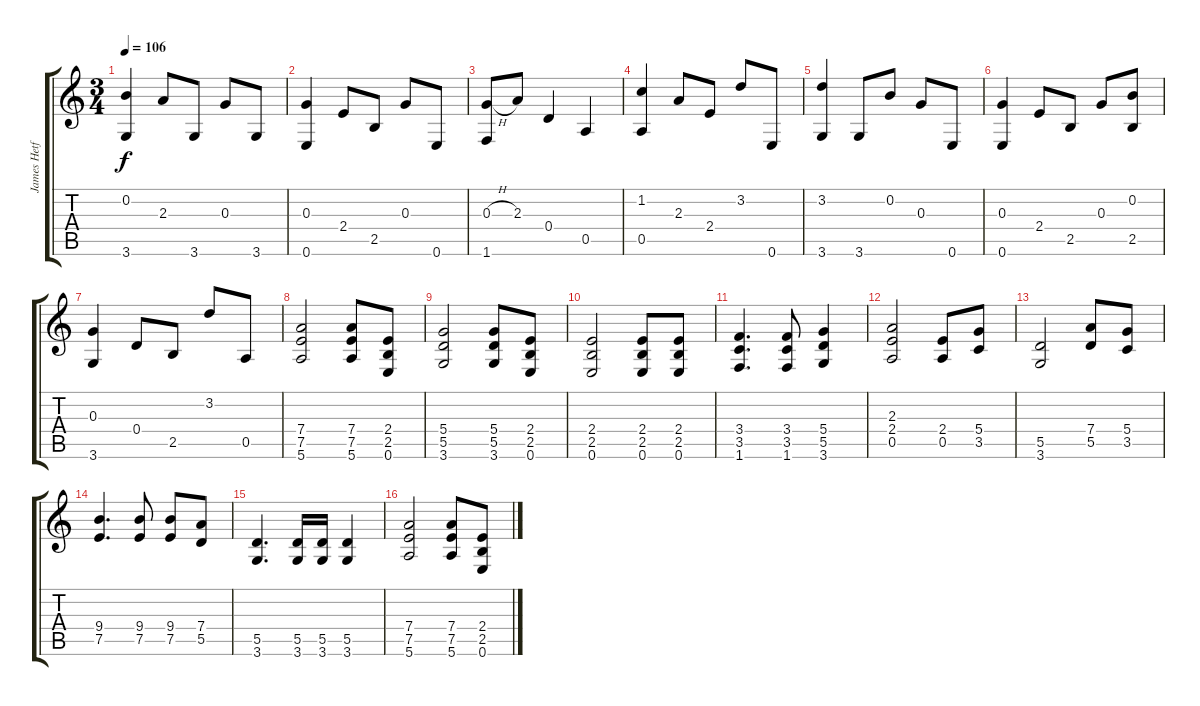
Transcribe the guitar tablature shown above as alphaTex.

\track ("James Hetfield" "James Hetf") {instrument distortionguitar}
\staff {score tabs}
\tuning (E4 B3 G3 D3 A2 E2) {hide}
\ts (3 4)
\tempo 106
\clef g2
\ks c
(0.2 3.6).4{dy f} 2.3.8 3.6.8 0.3.8 3.6.8 |
(0.3 0.6).4 2.4.8 2.5.8 0.3.8 0.6.8 |
(0.3{h} 1.6).8 2.3.8 0.4.4 0.5.4 |
(1.2 0.5).4 2.3.8 2.4.8 3.2.8 0.6.8 |
(3.2 3.6).4 3.6.8 0.2.8 0.3.8 0.6.8 |
(0.3 0.6).4 2.4.8 2.5.8 0.3.8 (0.2 2.5).8 |
(0.3 3.6).4 0.4.8 2.5.8 3.2.8 0.5.8 |
(7.4 7.5 5.6).2 (7.4 7.5 5.6).8 (2.4 2.5 0.6).8 |
(5.4 5.5 3.6).2 (5.4 5.5 3.6).8 (2.4 2.5 0.6).8 |
(2.4 2.5 0.6).2 (2.4 2.5 0.6).8 (2.4 2.5 0.6).8 |
(3.4 3.5 1.6).4{d} (3.4 3.5 1.6).8 (5.4 5.5 3.6).4 |
(2.3 2.4 0.5).2 (2.4 0.5).8 (5.4 3.5).8 |
(5.5 3.6).2 (7.4 5.5).8 (5.4 3.5).8 |
(9.4 7.5).4{d} (9.4 7.5).8 (9.4 7.5).8 (7.4 5.5).8 |
(5.5 3.6).4{d} (5.5 3.6).16 (5.5 3.6).16 (5.5 3.6).4 |
(7.4 7.5 5.6).2 (7.4 7.5 5.6).8 (2.4 2.5 0.6).8
